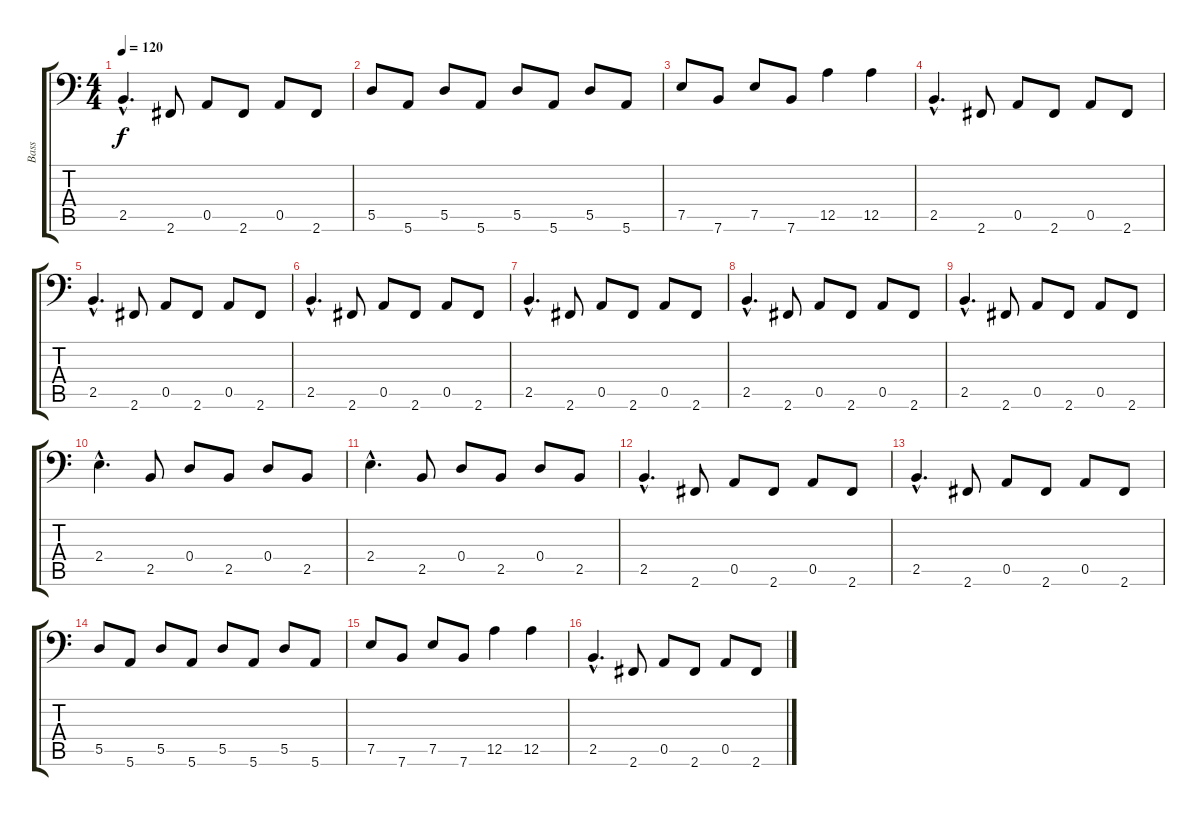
\track ("Bass" "Bass") {instrument electricbassfinger}
\staff {score tabs}
\tuning (E3 B2 G2 D2 A1 E1) {hide}
\ts (4 4)
\tempo 120
\clef f4
\ks c
2.5{hac}.4{d dy f} 2.6.8 0.5.8 2.6.8 0.5.8 2.6.8 |
5.5.8 5.6.8 5.5.8 5.6.8 5.5.8 5.6.8 5.5.8 5.6.8 |
7.5.8 7.6.8 7.5.8 7.6.8 12.5.4 12.5.4 |
2.5{hac}.4{d} 2.6.8 0.5.8 2.6.8 0.5.8 2.6.8 |
2.5{hac}.4{d} 2.6.8 0.5.8 2.6.8 0.5.8 2.6.8 |
2.5{hac}.4{d} 2.6.8 0.5.8 2.6.8 0.5.8 2.6.8 |
2.5{hac}.4{d} 2.6.8 0.5.8 2.6.8 0.5.8 2.6.8 |
2.5{hac}.4{d} 2.6.8 0.5.8 2.6.8 0.5.8 2.6.8 |
2.5{hac}.4{d} 2.6.8 0.5.8 2.6.8 0.5.8 2.6.8 |
2.4{hac}.4{d} 2.5.8 0.4.8 2.5.8 0.4.8 2.5.8 |
2.4{hac}.4{d} 2.5.8 0.4.8 2.5.8 0.4.8 2.5.8 |
2.5{hac}.4{d} 2.6.8 0.5.8 2.6.8 0.5.8 2.6.8 |
2.5{hac}.4{d} 2.6.8 0.5.8 2.6.8 0.5.8 2.6.8 |
5.5.8 5.6.8 5.5.8 5.6.8 5.5.8 5.6.8 5.5.8 5.6.8 |
7.5.8 7.6.8 7.5.8 7.6.8 12.5.4 12.5.4 |
2.5{hac}.4{d} 2.6.8 0.5.8 2.6.8 0.5.8 2.6.8
